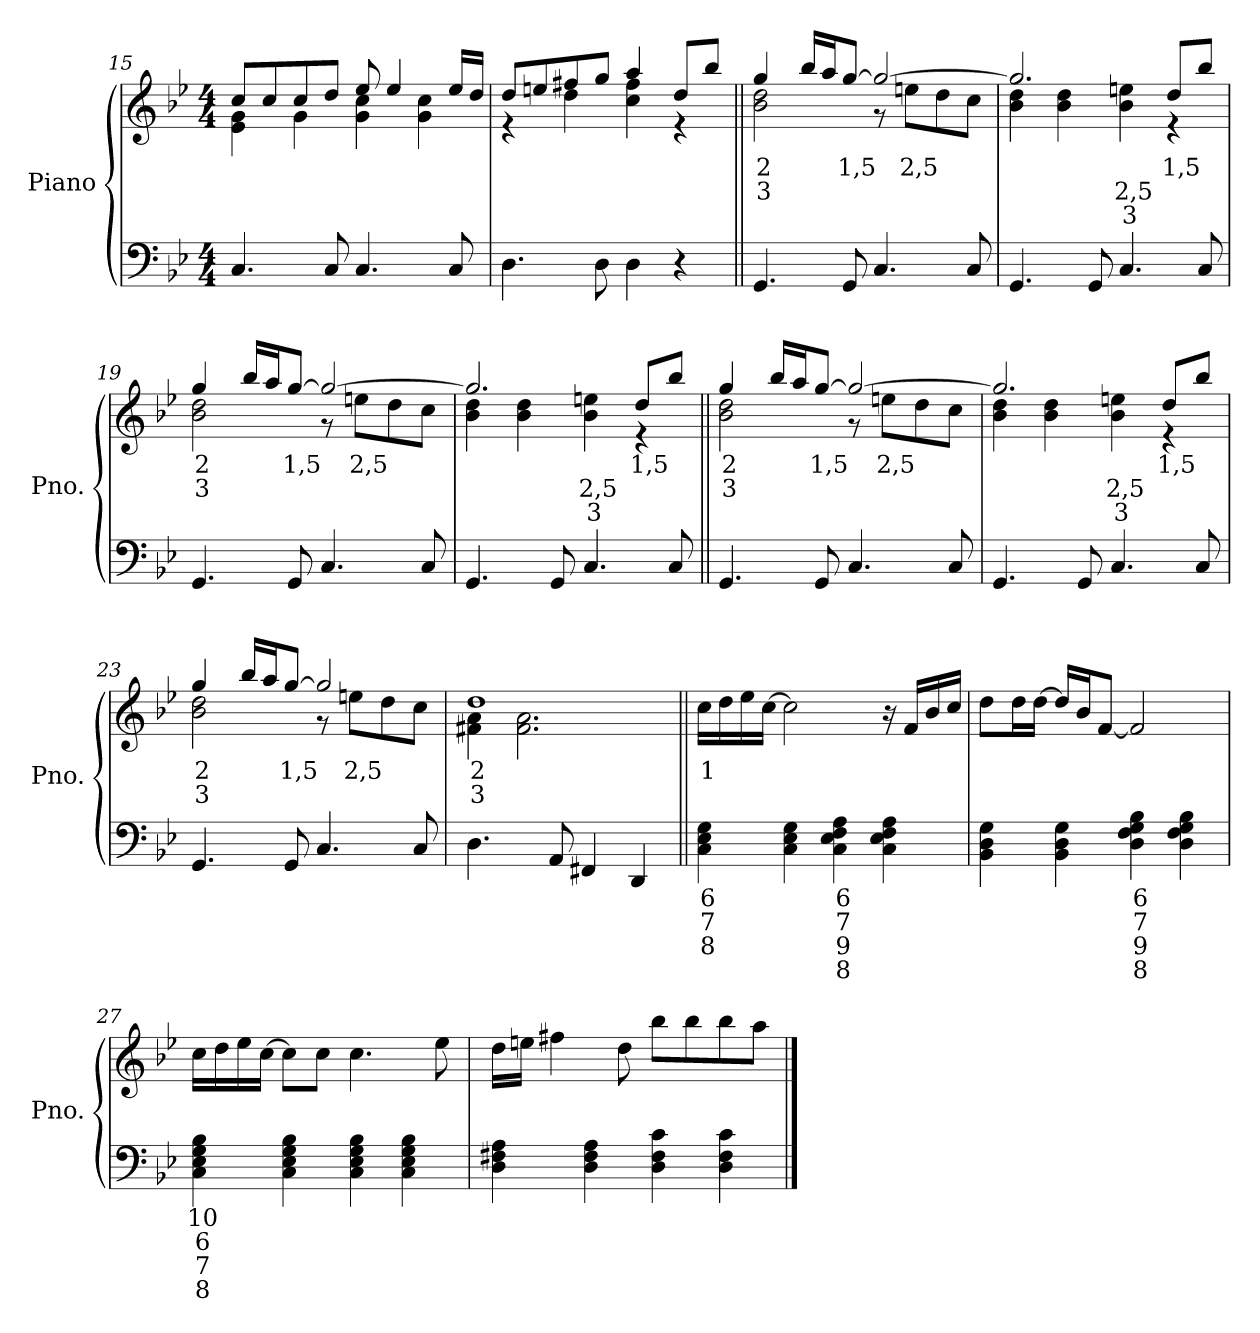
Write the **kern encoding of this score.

**kern	**text	**text	**text	**text	**kern	**text	**text	**text
*part1	*part1	*part1	*part1	*part1	*part1	*part1	*part1	*part1
*staff2	*staff2	*staff2	*staff2	*staff2	*staff1	*staff1	*staff1	*staff1
*I"Piano	*	*	*	*	*	*	*	*
*I'Pno.	*	*	*	*	*	*	*	*
*clefF4	*	*	*	*	*clefG2	*	*	*
*k[b-e-]	*	*	*	*	*k[b-e-]	*	*	*
*M4/4	*	*	*	*	*M4/4	*	*	*
=15	=15	=15	=15	=15	=15	=15	=15	=15
*	*	*	*	*	*^	*	*	*
4.Ci/	.	.	.	.	8ccj/L	4e-Z\ 4gV\	.	.	.
.	.	.	.	.	8ccj/	.	.	.	.
.	.	.	.	.	8ccj/	4gV\	.	.	.
8Ci/	.	.	.	.	8ddj/J	.	.	.	.
4.Ci/	.	.	.	.	8ee-j/	4gZ\ 4ccV\	.	.	.
.	.	.	.	.	4ee-j/	.	.	.	.
.	.	.	.	.	.	4gZ\ 4ccV\	.	.	.
8Ci/	.	.	.	.	16ee-j/LL	.	.	.	.
.	.	.	.	.	16ddj/JJ	.	.	.	.
=16	=16	=16	=16	=16	=16	=16	=16	=16	=16
4.Di\	.	.	.	.	8ddj/L	4r	.	.	.
.	.	.	.	.	8eenj/	.	.	.	.
.	.	.	.	.	8ff#Xj/	4ddV\	.	.	.
8Di\	.	.	.	.	8ggj/J	.	.	.	.
4Di\	.	.	.	.	4aaj/	4ccZ\ 4ff#V\	.	.	.
4r	.	.	.	.	8ddj/L	4r	.	.	.
.	.	.	.	.	8bb-j/J	.	.	.	.
!!LO:LB:g=z	!!
=17||	=17||	=17||	=17||	=17||	=17||	=17||	=17||	=17||	=17||
!	!	!	!	!	!	!	!LO:LY:b	!	!
!	!	!	!	!	!	!	!LO:LY:b	!LO:LY:b	!
4.GGi/	.	.	.	.	4ggj/	2b-Z\ 2ddV\	2	3	.
.	.	.	.	.	16bb-j/LL	.	.	.	.
.	.	.	.	.	16aaj/J	.	.	.	.
!	!	!	!	!	!	!	!LO:LY:b	!	!
8GGi/	.	.	.	.	[8ggj/J	.	1,5	.	.
4.Ci/	.	.	.	.	2ggj/_	8r	.	.	.
!	!	!	!	!	!	!	!LO:LY:b	!	!
.	.	.	.	.	.	8eenV\L	2,5	.	.
.	.	.	.	.	.	8ddV\	.	.	.
8Ci/	.	.	.	.	.	8ccV\J	.	.	.
=18	=18	=18	=18	=18	=18	=18	=18	=18	=18
4.GGi/	.	.	.	.	2.ggj/]	4b-Z\ 4ddV\	.	.	.
.	.	.	.	.	.	4b-Z\ 4ddV\	.	.	.
8GGi/	.	.	.	.	.	.	.	.	.
!	!	!	!	!	!	!	!	!LO:LY:b	!LO:LY:b
4.Ci/	.	.	.	.	.	4b-Z\ 4eenV\	.	2,5	3
!	!	!	!	!	!	!	!LO:LY:b	!	!
.	.	.	.	.	8ddj/L	4r	1,5	.	.
8Ci/	.	.	.	.	8bb-j/J	.	.	.	.
=19	=19	=19	=19	=19	=19	=19	=19	=19	=19
!	!	!	!	!	!	!	!LO:LY:b	!LO:LY:b	!
4.GGi/	.	.	.	.	4ggj/	2b-Z\ 2ddV\	2	3	.
.	.	.	.	.	16bb-j/LL	.	.	.	.
.	.	.	.	.	16aaj/J	.	.	.	.
!	!	!	!	!	!	!	!LO:LY:b	!	!
8GGi/	.	.	.	.	[8ggj/J	.	1,5	.	.
4.Ci/	.	.	.	.	2ggj/_	8r	.	.	.
!	!	!	!	!	!	!	!LO:LY:b	!	!
.	.	.	.	.	.	8eenV\L	2,5	.	.
.	.	.	.	.	.	8ddV\	.	.	.
8Ci/	.	.	.	.	.	8ccV\J	.	.	.
!!LO:PB:g=z	!!
=20	=20	=20	=20	=20	=20	=20	=20	=20	=20
4.GGi/	.	.	.	.	2.ggj/]	4b-Z\ 4ddV\	.	.	.
.	.	.	.	.	.	4b-Z\ 4ddV\	.	.	.
8GGi/	.	.	.	.	.	.	.	.	.
!	!	!	!	!	!	!	!	!LO:LY:b	!LO:LY:b
4.Ci/	.	.	.	.	.	4b-Z\ 4eenV\	.	2,5	3
!	!	!	!	!	!	!	!LO:LY:b	!	!
.	.	.	.	.	8ddj/L	4r	1,5	.	.
8Ci/	.	.	.	.	8bb-j/J	.	.	.	.
=21||	=21||	=21||	=21||	=21||	=21||	=21||	=21||	=21||	=21||
!	!	!	!	!	!	!	!LO:LY:b	!LO:LY:b	!
4.GGi/	.	.	.	.	4ggj/	2b-Z\ 2ddV\	2	3	.
.	.	.	.	.	16bb-j/LL	.	.	.	.
.	.	.	.	.	16aaj/J	.	.	.	.
!	!	!	!	!	!	!	!LO:LY:b	!	!
8GGi/	.	.	.	.	[8ggj/J	.	1,5	.	.
4.Ci/	.	.	.	.	2ggj/_	8r	.	.	.
!	!	!	!	!	!	!	!LO:LY:b	!	!
.	.	.	.	.	.	8eenV\L	2,5	.	.
.	.	.	.	.	.	8ddV\	.	.	.
8Ci/	.	.	.	.	.	8ccV\J	.	.	.
=22	=22	=22	=22	=22	=22	=22	=22	=22	=22
4.GGi/	.	.	.	.	2.ggj/]	4b-Z\ 4ddV\	.	.	.
.	.	.	.	.	.	4b-Z\ 4ddV\	.	.	.
8GGi/	.	.	.	.	.	.	.	.	.
!	!	!	!	!	!	!	!	!LO:LY:b	!LO:LY:b
4.Ci/	.	.	.	.	.	4b-Z\ 4eenV\	.	2,5	3
!	!	!	!	!	!	!	!LO:LY:b	!	!
.	.	.	.	.	8ddj/L	4r	1,5	.	.
8Ci/	.	.	.	.	8bb-j/J	.	.	.	.
!!LO:LB:g=z	!!
=23	=23	=23	=23	=23	=23	=23	=23	=23	=23
!	!	!	!	!	!	!	!LO:LY:b	!LO:LY:b	!
4.GGi/	.	.	.	.	4ggj/	2b-Z\ 2ddV\	2	3	.
.	.	.	.	.	16bb-j/LL	.	.	.	.
.	.	.	.	.	16aaj/J	.	.	.	.
!	!	!	!	!	!	!	!LO:LY:b	!	!
8GGi/	.	.	.	.	[8ggj/J	.	1,5	.	.
4.Ci/	.	.	.	.	2ggj/]	8r	.	.	.
!	!	!	!	!	!	!	!LO:LY:b	!	!
.	.	.	.	.	.	8eenV\L	2,5	.	.
.	.	.	.	.	.	8ddV\	.	.	.
8Ci/	.	.	.	.	.	8ccV\J	.	.	.
=24	=24	=24	=24	=24	=24	=24	=24	=24	=24
!	!	!	!	!	!	!	!LO:LY:b	!	!
!	!	!	!	!	!	!	!LO:LY:b	!LO:LY:b	!
4.Di\	.	.	.	.	1ddj	4f#XZ\ 4aV\	2	3	.
.	.	.	.	.	.	2.f#Z\ 2.aV\	.	.	.
8AAi/	.	.	.	.	.	.	.	.	.
4FF#Xi/	.	.	.	.	.	.	.	.	.
4DDi/	.	.	.	.	.	.	.	.	.
*	*	*	*	*	*v	*v	*	*	*
=25||	=25||	=25||	=25||	=25||	=25||	=25||	=25||	=25||
!	!LO:LY:b	!LO:LY:b	!LO:LY:b	!	!	!LO:LY:b	!	!
4CN\ 4E-l\ 4G!\	6	7	8	.	16ccj\LL	1	.	.
.	.	.	.	.	16ddj\	.	.	.
.	.	.	.	.	16ee-j\	.	.	.
.	.	.	.	.	[16ccj\JJ	.	.	.
4CN\ 4E-l\ 4G!\	.	.	.	.	2ccj\]	.	.	.
!	!LO:LY:b	!LO:LY:b	!LO:LY:b	!LO:LY:b	!	!	!	!
4CN\ 4E-+\ 4Fl\ 4A!\	6	7	9	8	.	.	.	.
4CN\ 4E-+\ 4Fl\ 4A!\	.	.	.	.	16r	.	.	.
.	.	.	.	.	16fj/LL	.	.	.
.	.	.	.	.	16b-j/	.	.	.
.	.	.	.	.	16ccj/JJ	.	.	.
!!LO:LB:g=z
=26	=26	=26	=26	=26	=26	=26	=26	=26
4BB-N\ 4Dl\ 4G!\	.	.	.	.	8ddj\L	.	.	.
.	.	.	.	.	16ddj\L	.	.	.
.	.	.	.	.	[16ddj\JJ	.	.	.
4BB-N\ 4Dl\ 4G!\	.	.	.	.	16ddj/LL]	.	.	.
.	.	.	.	.	16b-j/J	.	.	.
.	.	.	.	.	[8fj/J	.	.	.
!	!LO:LY:b	!LO:LY:b	!LO:LY:b	!LO:LY:b	!	!	!	!
4DN\ 4F+\ 4Gl\ 4B-!\	6	7	9	8	2fj/]	.	.	.
4DN\ 4F+\ 4Gl\ 4B-!\	.	.	.	.	.	.	.	.
=27	=27	=27	=27	=27	=27	=27	=27	=27
!	!LO:LY:b	!LO:LY:b	!LO:LY:b	!LO:LY:b	!	!	!	!
4CN\ 4E-l\ 4G!\ 4B-|\	10	6	7	8	16ccj\LL	.	.	.
.	.	.	.	.	16ddj\	.	.	.
.	.	.	.	.	16ee-j\	.	.	.
.	.	.	.	.	[16ccj\JJ	.	.	.
4CN\ 4E-l\ 4G!\ 4B-|\	.	.	.	.	8ccj\L]	.	.	.
.	.	.	.	.	8ccj\J	.	.	.
4CN\ 4E-l\ 4G!\ 4B-|\	.	.	.	.	4.ccj\	.	.	.
4CN\ 4E-l\ 4G!\ 4B-|\	.	.	.	.	.	.	.	.
.	.	.	.	.	8ee-j\	.	.	.
=28	=28	=28	=28	=28	=28	=28	=28	=28
4DN\ 4F#Xl\ 4A!\	.	.	.	.	16ddj\LL	.	.	.
.	.	.	.	.	16eenj\JJ	.	.	.
.	.	.	.	.	4ff#Xj\	.	.	.
4DN\ 4F#l\ 4A!\	.	.	.	.	.	.	.	.
.	.	.	.	.	8ddj\	.	.	.
4DN\ 4F#l\ 4c!\	.	.	.	.	8bb-j\L	.	.	.
.	.	.	.	.	8bb-j\	.	.	.
4DN\ 4F#l\ 4c!\	.	.	.	.	8bb-j\	.	.	.
.	.	.	.	.	8aaj\J	.	.	.
==	==	==	==	==	==	==	==	==
*-	*-	*-	*-	*-	*-	*-	*-	*-
